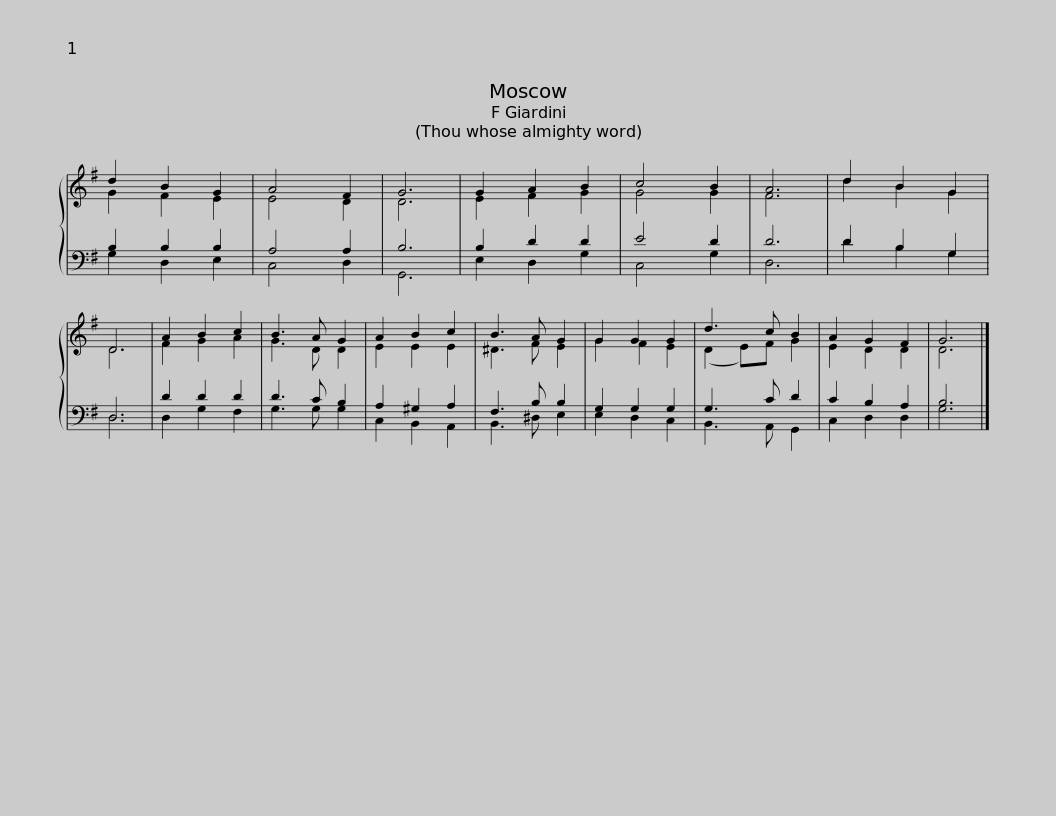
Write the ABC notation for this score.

X:1
%%score { ( 1 2 ) | ( 3 4 ) }
L:1/8
M:none
I:linebreak $
K:G
V:1 treble
V:2 treble
V:3 bass
V:4 bass
V:1
 d2 B2 G2 | A4 F2 | G6 | G2 A2 B2 | c4 B2 | %5
 A6 | d2 B2 G2 | D6 |$ A2 B2 c2 | B3 A G2 | %10
 A2 B2 c2 | B3 A G2 | G2 G2 G2 |$ d3 c B2 | A2 G2 F2 | %15
 G6 |] %16
V:2
 G2 F2 E2 | E4 D2 | D6 | E2 F2 G2 | G4 G2 | %5
 F6 | d2 B2 G2 | D6 |$ F2 G2 A2 | G3 D D2 | %10
 E2 E2 E2 | ^D3 F E2 | G2 F2 E2 |$ (D2 E)F G2 | E2 D2 D2 | %15
 D6 |] %16
V:3
 B,2 B,2 B,2 | A,4 A,2 | B,6 | B,2 D2 D2 | E4 D2 | %5
 D6 | D2 B,2 G,2 | D,6 |$ D2 D2 D2 | D3 C B,2 | %10
 A,2 ^G,2 A,2 | F,3 B, B,2 | G,2 G,2 G,2 |$ G,3 C D2 | C2 B,2 A,2 | %15
 B,6 |] %16
V:4
 G,2 D,2 E,2 | C,4 D,2 | G,,6 | E,2 D,2 G,2 | C,4 G,2 | %5
 D,6 | D2 B,2 G,2 | D,6 |$ D,2 G,2 F,2 | G,3 G, G,2 | %10
 C,2 B,,2 A,,2 | B,,3 ^D, E,2 | E,2 D,2 C,2 |$ B,,3 A,, G,,2 | C,2 D,2 D,2 | %15
 G,6 |] %16
